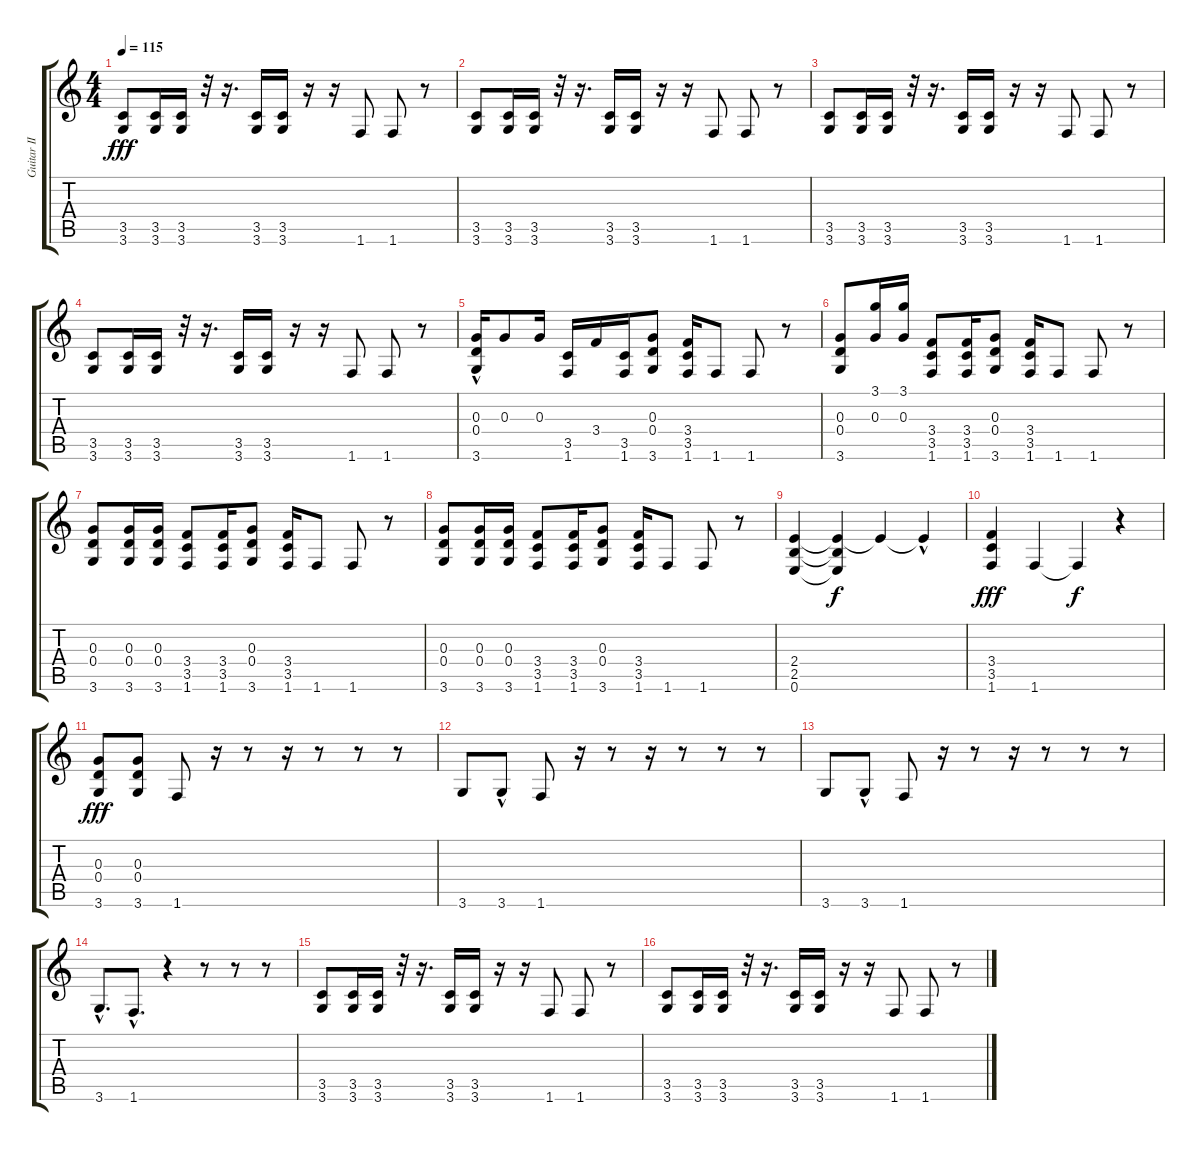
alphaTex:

\track ("Guitar II" "Guitar II") {instrument electricguitarclean}
\staff {score tabs}
\tuning (E4 B3 G3 D3 A2 E2) {hide}
\ts (4 4)
\tempo 115
\clef g2
\ks c
(3.5 3.6).8{dy fff} (3.5 3.6).16 (3.5 3.6).16 r.32 r.16{d} (3.5 3.6).16 (3.5 3.6).16 r.16 r.16 1.6.8 1.6.8 r.8 |
(3.5 3.6).8 (3.5 3.6).16 (3.5 3.6).16 r.32 r.16{d} (3.5 3.6).16 (3.5 3.6).16 r.16 r.16 1.6.8 1.6.8 r.8 |
(3.5 3.6).8 (3.5 3.6).16 (3.5 3.6).16 r.32 r.16{d} (3.5 3.6).16 (3.5 3.6).16 r.16 r.16 1.6.8 1.6.8 r.8 |
(3.5 3.6).8 (3.5 3.6).16 (3.5 3.6).16 r.32 r.16{d} (3.5 3.6).16 (3.5 3.6).16 r.16 r.16 1.6.8 1.6.8 r.8 |
(0.3 0.4{hac} 3.6).16 0.3.8 0.3.16 (3.5 1.6).16 3.4.16 (3.5 1.6).16 (0.3 0.4 3.6).8 (3.4 3.5 1.6).16 1.6.8 1.6.8 r.8 |
(0.3 0.4 3.6).8 (3.1 0.3).16 (3.1 0.3).16 (3.4 3.5 1.6).8 (3.4 3.5 1.6).16 (0.3 0.4 3.6).8 (3.4 3.5 1.6).16 1.6.8 1.6.8 r.8 |
(0.3 0.4 3.6).8 (0.3 0.4 3.6).16 (0.3 0.4 3.6).16 (3.4 3.5 1.6).8 (3.4 3.5 1.6).16 (0.3 0.4 3.6).8 (3.4 3.5 1.6).16 1.6.8 1.6.8 r.8 |
(0.3 0.4 3.6).8 (0.3 0.4 3.6).16 (0.3 0.4 3.6).16 (3.4 3.5 1.6).8 (3.4 3.5 1.6).16 (0.3 0.4 3.6).8 (3.4 3.5 1.6).16 1.6.8 1.6.8 r.8 |
(2.4 2.5 0.6).4 (2.4{t} 2.5{t} 0.6{t}).4{dy f} 2.4{t}.4 2.4{hac t}.4 |
(3.4 3.5 1.6).4{dy fff} 1.6.4 1.6{t}.4{dy f} r.4 |
(0.3 0.4 3.6).8{dy fff} (0.3 0.4 3.6).8 1.6.8 r.16 r.8 r.16 r.8 r.8 r.8 |
3.6.8 3.6{hac}.8 1.6.8 r.16 r.8 r.16 r.8 r.8 r.8 |
3.6.8 3.6{hac}.8 1.6.8 r.16 r.8 r.16 r.8 r.8 r.8 |
3.6{hac}.8{d} 1.6{hac}.8{d} r.4 r.8 r.8 r.8 |
(3.5 3.6).8 (3.5 3.6).16 (3.5 3.6).16 r.32 r.16{d} (3.5 3.6).16 (3.5 3.6).16 r.16 r.16 1.6.8 1.6.8 r.8 |
(3.5 3.6).8 (3.5 3.6).16 (3.5 3.6).16 r.32 r.16{d} (3.5 3.6).16 (3.5 3.6).16 r.16 r.16 1.6.8 1.6.8 r.8
